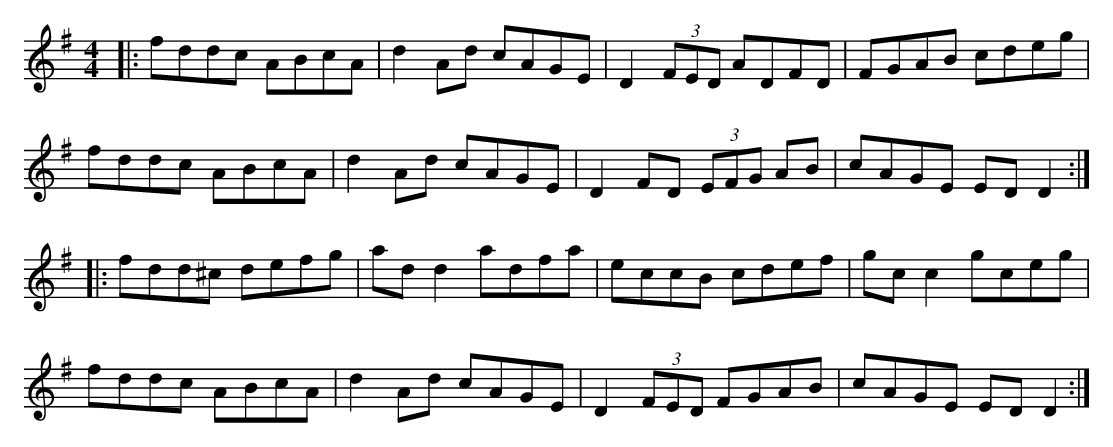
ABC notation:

X:1
M:4/4
K:Dmix
|:fddc ABcA|d2Ad cAGE|D2 (3FED ADFD|FGAB cdeg|
fddc ABcA|d2Ad cAGE|D2FD (3EFG AB|cAGE EDD2:|
|:fdd^c defg|add2 adfa|eccB cdef|gcc2 gceg|
fddc ABcA|d2Ad cAGE|D2 (3FED FGAB|cAGE EDD2:|
